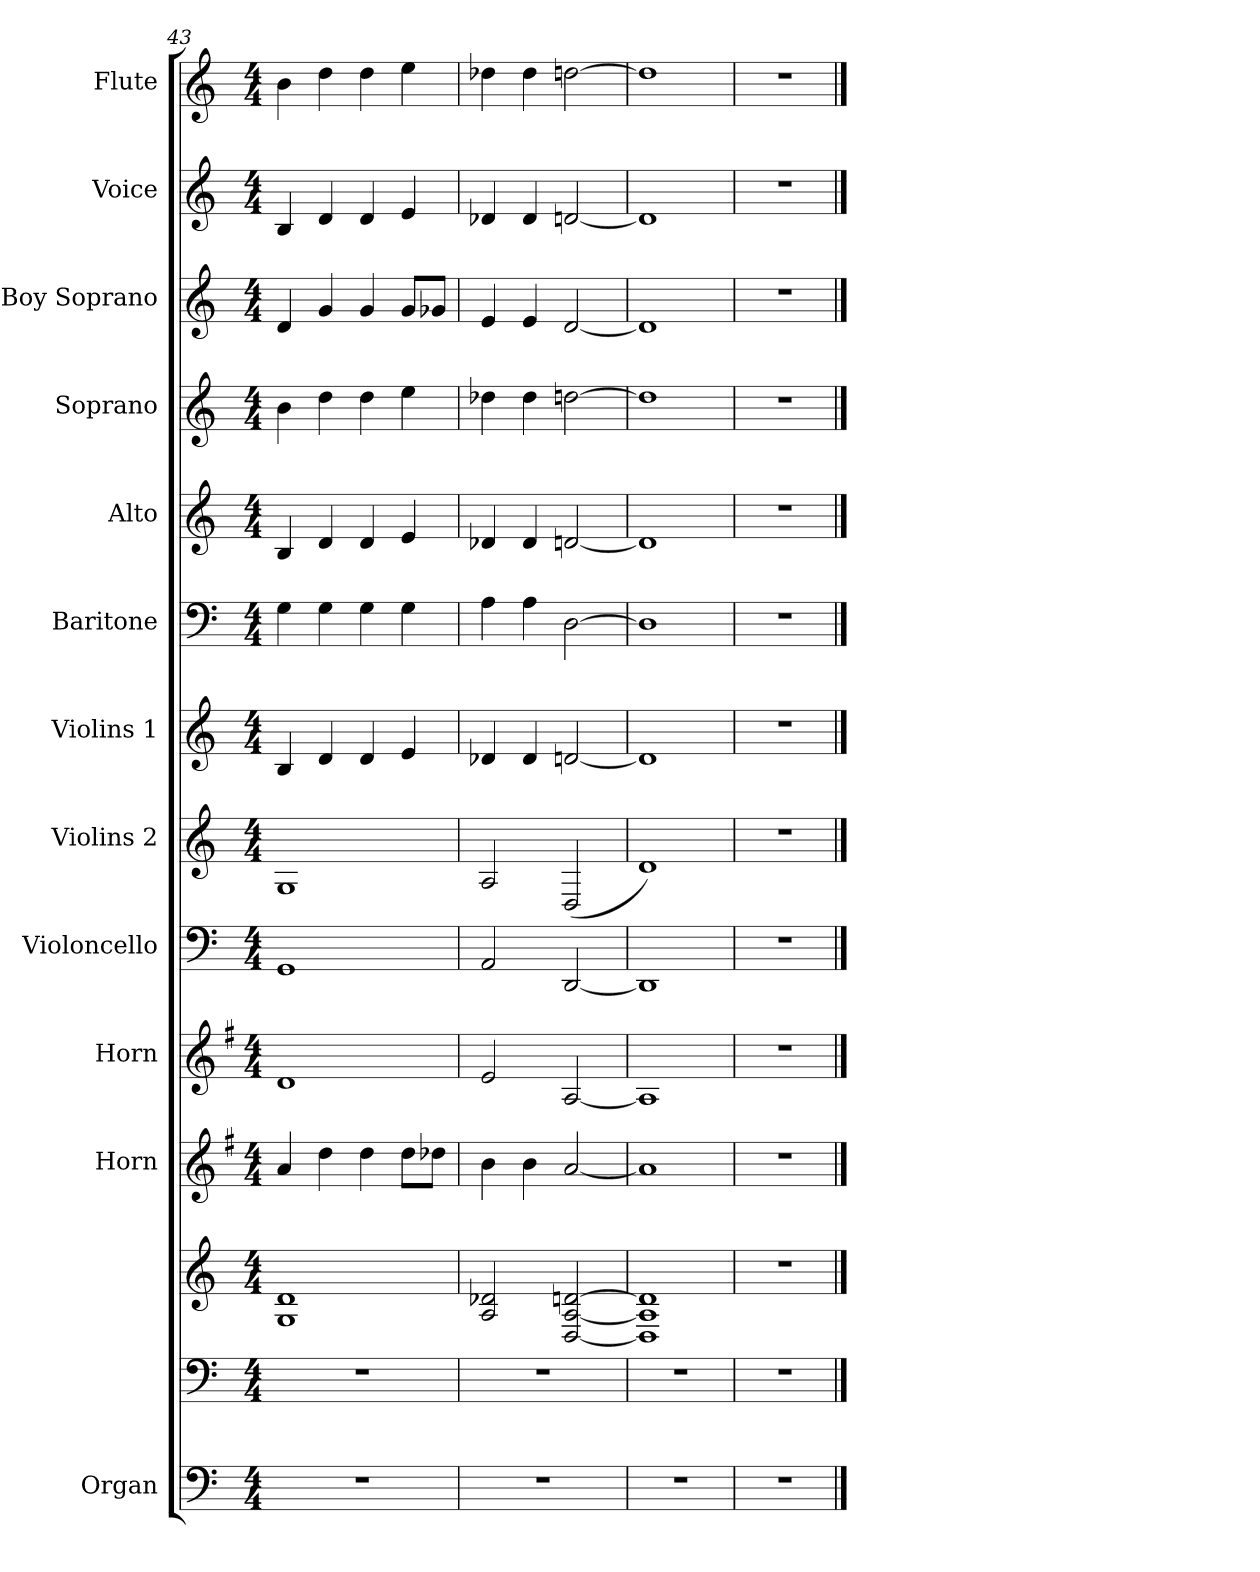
**kern	**kern	**kern	**kern	**kern	**kern	**kern	**kern	**kern	**kern	**kern	**kern	**kern	**kern
*part12	*part12	*part12	*part11	*part10	*part9	*part8	*part7	*part6	*part5	*part4	*part3	*part2	*part1
*staff14	*staff13	*staff12	*staff11	*staff10	*staff9	*staff8	*staff7	*staff6	*staff5	*staff4	*staff3	*staff2	*staff1
*I"Organ	*	*	*I"Horn	*I"Horn	*I"Violoncello	*I"Violins 2	*I"Violins 1	*I"Baritone	*I"Alto	*I"Soprano	*I"Boy Soprano	*I"Voice	*I"Flute
*I'Org.	*	*	*I'Hn.	*I'Hn.	*I'Vlc.	*I'Vlns. 2	*I'Vlns. 1	*I'Bar.	*I'A.	*I'S.	*I'B. S.	*I'Vo.	*I'Fl.
!!LO:PB:g=z
*clefF4	*clefF4	*clefG2	*clefG2	*clefG2	*clefF4	*clefG2	*clefG2	*clefF4	*clefG2	*clefG2	*clefG2	*clefG2	*clefG2
*	*	*	*ITrd4c7	*ITrd4c7	*	*	*	*	*	*	*	*	*
*k[]	*k[]	*k[]	*k[]	*k[]	*k[]	*k[]	*k[]	*k[]	*k[]	*k[]	*k[]	*k[]	*k[]
*C:	*C:	*C:	*C:	*C:	*C:	*C:	*C:	*C:	*C:	*C:	*C:	*C:	*C:
*M4/4	*M4/4	*M4/4	*M4/4	*M4/4	*M4/4	*M4/4	*M4/4	*M4/4	*M4/4	*M4/4	*M4/4	*M4/4	*M4/4
=43	=43	=43	=43	=43	=43	=43	=43	=43	=43	=43	=43	=43	=43
1r	1r	1G 1d	4d/	1G	1GG	1G	4B/	4G\	4B/	4b\	4d/	4B/	4b\
.	.	.	4g\	.	.	.	4d/	4G\	4d/	4dd\	4g/	4d/	4dd\
.	.	.	4g\	.	.	.	4d/	4G\	4d/	4dd\	4g/	4d/	4dd\
.	.	.	8g\L	.	.	.	4e/	4G\	4e/	4ee\	8g/L	4e/	4ee\
.	.	.	8g-X\J	.	.	.	.	.	.	.	8g-X/J	.	.
=44	=44	=44	=44	=44	=44	=44	=44	=44	=44	=44	=44	=44	=44
1r	1r	2A/ 2d-X/	4e\	2A/	2AA/	2A/	4d-X/	4A\	4d-X/	4dd-X\	4e/	4d-X/	4dd-X\
.	.	.	4e\	.	.	.	4d-/	4A\	4d-/	4dd-\	4e/	4d-/	4dd-\
.	.	[2D/ [2A/ [2dn/	[2d/	[2D/	[2DD/	(2D/	[2dn/	[2D\	[2dn/	[2ddn\	[2d/	[2dn/	[2ddn\
=45	=45	=45	=45	=45	=45	=45	=45	=45	=45	=45	=45	=45	=45
1r	1r	1D] 1A] 1d]	1d]	1D]	1DD]	1d)	1d]	1D]	1d]	1dd]	1d]	1d]	1dd]
!!LO:PB:g=z
=46	=46	=46	=46	=46	=46	=46	=46	=46	=46	=46	=46	=46	=46
1r	1r	1r	1r	1r	1r	1r	1r	1r	1r	1r	1r	1r	1r
==	==	==	==	==	==	==	==	==	==	==	==	==	==
*-	*-	*-	*-	*-	*-	*-	*-	*-	*-	*-	*-	*-	*-
